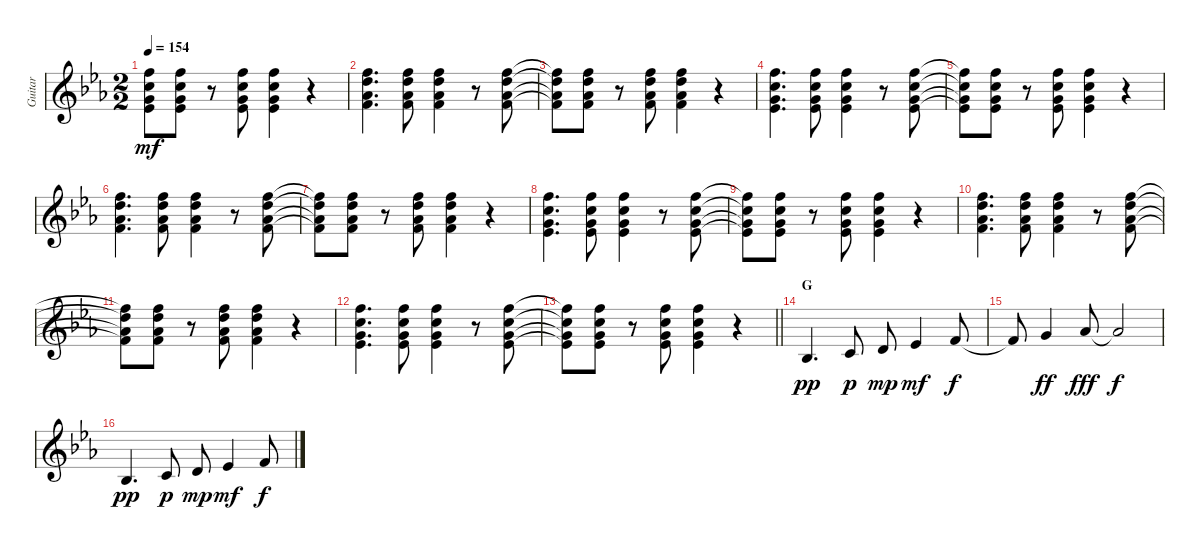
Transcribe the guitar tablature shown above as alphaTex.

\track ("Guitar" "Guitar") {instrument electricguitarjazz}
\staff {score}
\tuning (E4 B3 G3 D3 A2 E2) {hide}
\ts (2 2)
\tempo 154
\clef g2
\ks eb
(1.1{t} 1.2{t} 0.3{t} 1.4{t}).8{dy mf} (1.1 1.2 0.3 1.4).8 r.8 (1.1 1.2 0.3 1.4).8 (1.1 1.2 0.3 1.4).4 r.4 |
(1.1 3.2 1.3 3.4).4{d} (1.1 3.2 1.3 3.4).8 (1.1 3.2 1.3 3.4).4 r.8 (1.1 3.2 1.3 3.4).8 |
(1.1{t} 3.2{t} 1.3{t} 3.4{t}).8 (1.1 3.2 1.3 3.4).8 r.8 (1.1 3.2 1.3 3.4).8 (1.1 3.2 1.3 3.4).4 r.4 |
(1.1 1.2 0.3 1.4).4{d} (1.1 1.2 0.3 1.4).8 (1.1 1.2 0.3 1.4).4 r.8 (1.1 1.2 0.3 1.4).8 |
(1.1{t} 1.2{t} 0.3{t} 1.4{t}).8 (1.1 1.2 0.3 1.4).8 r.8 (1.1 1.2 0.3 1.4).8 (1.1 1.2 0.3 1.4).4 r.4 |
(1.1 3.2 1.3 3.4).4{d} (1.1 3.2 1.3 3.4).8 (1.1 3.2 1.3 3.4).4 r.8 (1.1 3.2 1.3 3.4).8 |
(1.1{t} 3.2{t} 1.3{t} 3.4{t}).8 (1.1 3.2 1.3 3.4).8 r.8 (1.1 3.2 1.3 3.4).8 (1.1 3.2 1.3 3.4).4 r.4 |
(1.1 1.2 0.3 1.4).4{d} (1.1 1.2 0.3 1.4).8 (1.1 1.2 0.3 1.4).4 r.8 (1.1 1.2 0.3 1.4).8 |
(1.1{t} 1.2{t} 0.3{t} 1.4{t}).8 (1.1 1.2 0.3 1.4).8 r.8 (1.1 1.2 0.3 1.4).8 (1.1 1.2 0.3 1.4).4 r.4 |
(1.1 3.2 1.3 3.4).4{d} (1.1 3.2 1.3 3.4).8 (1.1 3.2 1.3 3.4).4 r.8 (1.1 3.2 1.3 3.4).8 |
(1.1{t} 3.2{t} 1.3{t} 3.4{t}).8 (1.1 3.2 1.3 3.4).8 r.8 (1.1 3.2 1.3 3.4).8 (1.1 3.2 1.3 3.4).4 r.4 |
(1.1 1.2 0.3 1.4).4{d} (1.1 1.2 0.3 1.4).8 (1.1 1.2 0.3 1.4).4 r.8 (1.1 1.2 0.3 1.4).8 |
\barLineRight lightlight
(1.1{t} 1.2{t} 0.3{t} 1.4{t}).8 (1.1 1.2 0.3 1.4).8 r.8 (1.1 1.2 0.3 1.4).8 (1.1 1.2 0.3 1.4).4 r.4 |
\section ("" "G")
1.5.4{d dy pp} 3.5.8{dy p} 0.4.8{dy mp} 1.4.4{dy mf} 3.4.8{dy f} |
3.4{t}.8 0.3.4{dy ff} 1.3.8{dy fff} 1.3{t}.2{dy f} |
1.5.4{d dy pp} 3.5.8{dy p} 0.4.8{dy mp} 1.4.4{dy mf} 3.4.8{dy f}
